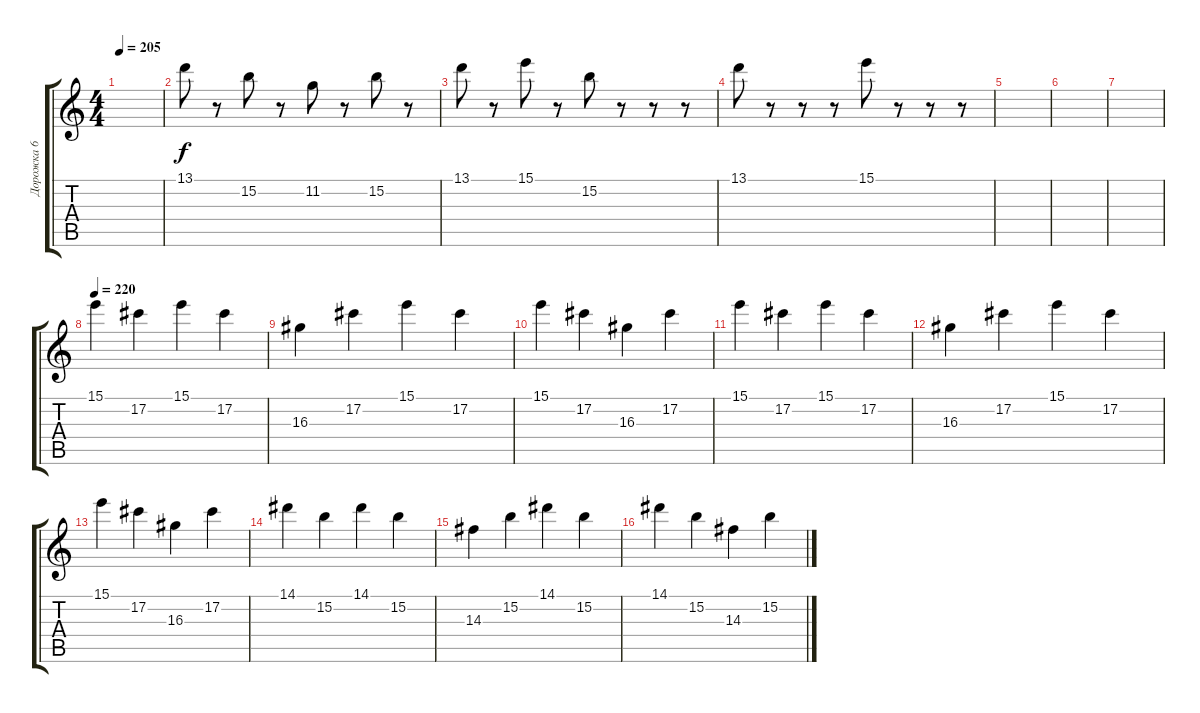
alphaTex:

\track ("Дорожка 6" "Дорожка 6") {instrument distortionguitar}
\staff {score tabs}
\tuning (Db4 Ab3 E3 B2 Gb2 Db2) {hide}
\ts (4 4)
\tempo 205
\clef g2
\ks c
|
13.1.8{instrument acousticgrandpiano} r.8 15.2.8 r.8 11.2.8 r.8 15.2.8 r.8 |
13.1.8 r.8 15.1.8 r.8 15.2.8 r.8 r.8 r.8 |
13.1.8 r.8 r.8 r.8 15.1.8 r.8 r.8 r.8 |
|
|
|
\tempo 220
15.1.4 17.2.4 15.1.4 17.2.4 |
16.3.4 17.2.4 15.1.4 17.2.4 |
15.1.4 17.2.4 16.3.4 17.2.4 |
15.1.4 17.2.4 15.1.4 17.2.4 |
16.3.4 17.2.4 15.1.4 17.2.4 |
15.1.4 17.2.4 16.3.4 17.2.4 |
14.1.4 15.2.4 14.1.4 15.2.4 |
14.3.4 15.2.4 14.1.4 15.2.4 |
14.1.4 15.2.4 14.3.4 15.2.4
